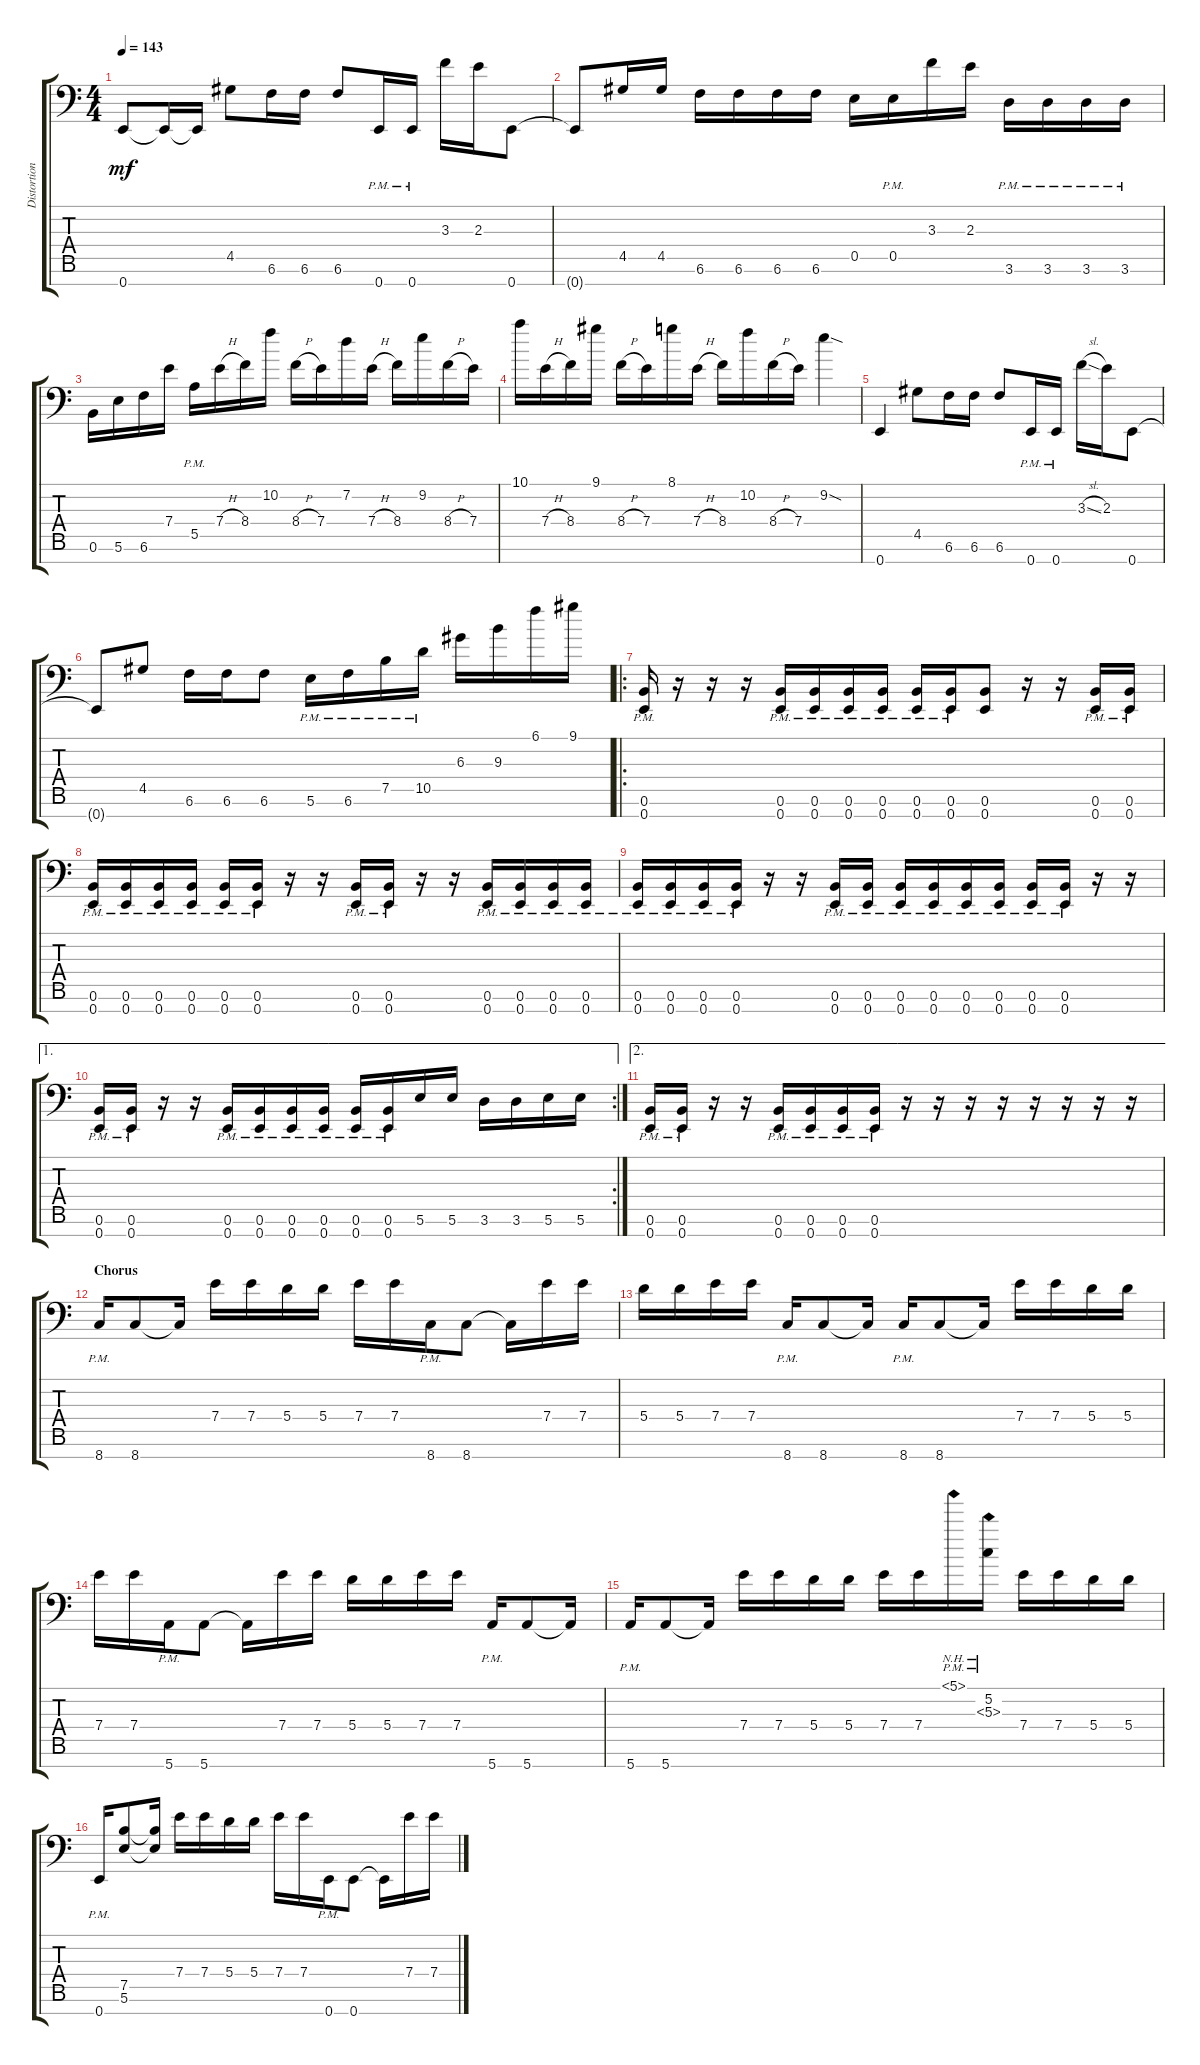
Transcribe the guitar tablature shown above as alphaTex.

\track ("Distortion Guitar" "Distortion") {instrument distortionguitar}
\staff {score tabs}
\tuning (B3 G3 D3 A2 E2 B1 E1) {hide}
\ts (4 4)
\tempo 143
\clef f4
\ks c
0.7.8{dy mf} 0.7{t}.16 0.7{t}.16 4.5.8 6.6.16 6.6.16 6.6.8 0.7{pm}.16 0.7{pm}.16 3.3.16 2.3.16 0.7.8 |
0.7{t}.8 4.5.16 4.5.16 6.6.16 6.6.16 6.6.16 6.6.16 0.5.16 0.5{pm}.16 3.3.16 2.3.16 3.6{pm}.16 3.6{pm}.16 3.6{pm}.16 3.6{pm}.16 |
0.6.16 5.6.16 6.6.16 7.4.16 5.5{pm}.16 7.4{h}.16 8.4.16 10.2.16 8.4{h}.16 7.4.16 7.2.16 7.4{h}.16 8.4.16 9.2.16 8.4{h}.16 7.4.16 |
10.1.16 7.4{h}.16 8.4.16 9.1.16 8.4{h}.16 7.4.16 8.1.16 7.4{h}.16 8.4.16 10.2.16 8.4{h}.16 7.4.16 9.2{sod}.4 |
0.7.4 4.5.8 6.6.16 6.6.16 6.6.8 0.7{pm}.16 0.7{pm}.16 3.3{sl}.16 2.3.16 0.7.8 |
0.7{t}.8 4.5.8 6.6.16 6.6.16 6.6.8 5.6{pm}.16 6.6{pm}.16 7.5{pm}.16 10.5{pm}.16 6.3.16 9.3.16 6.1.16 9.1.16 |
\ro
(0.6{pm} 0.7{pm}).16 r.16 r.16 r.16 (0.6{pm} 0.7{pm}).16 (0.6{pm} 0.7{pm}).16 (0.6{pm} 0.7{pm}).16 (0.6{pm} 0.7{pm}).16 (0.6{pm} 0.7{pm}).16 (0.6{pm} 0.7{pm}).16 (0.6 0.7).8 r.16 r.16 (0.6{pm} 0.7{pm}).16 (0.6{pm} 0.7{pm}).16 |
(0.6{pm} 0.7{pm}).16 (0.6{pm} 0.7{pm}).16 (0.6{pm} 0.7{pm}).16 (0.6{pm} 0.7{pm}).16 (0.6{pm} 0.7{pm}).16 (0.6{pm} 0.7{pm}).16 r.16 r.16 (0.6{pm} 0.7{pm}).16 (0.6{pm} 0.7{pm}).16 r.16 r.16 (0.6{pm} 0.7{pm}).16 (0.6{pm} 0.7{pm}).16 (0.6{pm} 0.7{pm}).16 (0.6{pm} 0.7{pm}).16 |
(0.6{pm} 0.7{pm}).16 (0.6{pm} 0.7{pm}).16 (0.6{pm} 0.7{pm}).16 (0.6{pm} 0.7{pm}).16 r.16 r.16 (0.6{pm} 0.7{pm}).16 (0.6{pm} 0.7{pm}).16 (0.6{pm} 0.7{pm}).16 (0.6{pm} 0.7{pm}).16 (0.6{pm} 0.7{pm}).16 (0.6{pm} 0.7{pm}).16 (0.6{pm} 0.7{pm}).16 (0.6{pm} 0.7{pm}).16 r.16 r.16 |
\ae 1
\rc 2
(0.6{pm} 0.7{pm}).16 (0.6{pm} 0.7{pm}).16 r.16 r.16 (0.6{pm} 0.7{pm}).16 (0.6{pm} 0.7{pm}).16 (0.6{pm} 0.7{pm}).16 (0.6{pm} 0.7{pm}).16 (0.6{pm} 0.7{pm}).16 (0.6{pm} 0.7{pm}).16 5.6.16 5.6.16 3.6.16 3.6.16 5.6.16 5.6.16 |
\ae 2
(0.6{pm} 0.7{pm}).16 (0.6{pm} 0.7{pm}).16 r.16 r.16 (0.6{pm} 0.7{pm}).16 (0.6{pm} 0.7{pm}).16 (0.6{pm} 0.7{pm}).16 (0.6{pm} 0.7{pm}).16 r.16 r.16 r.16 r.16 r.16 r.16 r.16 r.16 |
\section ("" "Chorus")
8.7{pm}.16 8.7.8 8.7{t}.16 7.4.16 7.4.16 5.4.16 5.4.16 7.4.16 7.4.16 8.7{pm}.16 8.7.8 8.7{t}.16 7.4.16 7.4.16 |
5.4.16 5.4.16 7.4.16 7.4.16 8.7{pm}.16 8.7.8 8.7{t}.16 8.7{pm}.16 8.7.8 8.7{t}.16 7.4.16 7.4.16 5.4.16 5.4.16 |
7.4.16 7.4.16 5.7{pm}.16 5.7.8 5.7{t}.16 7.4.16 7.4.16 5.4.16 5.4.16 7.4.16 7.4.16 5.7{pm}.16 5.7.8 5.7{t}.16 |
5.7{pm}.16 5.7.8 5.7{t}.16 7.4.16 7.4.16 5.4.16 5.4.16 7.4.16 7.4.16 5.1{nh pm}.16 (5.2{pm} 5.3{nh pm}).16 7.4.16 7.4.16 5.4.16 5.4.16 |
0.7{pm}.16 (7.5 5.6).8 (7.5{t} 5.6{t}).16 7.4.16 7.4.16 5.4.16 5.4.16 7.4.16 7.4.16 0.7{pm}.16 0.7.8 0.7{t}.16 7.4.16 7.4.16
